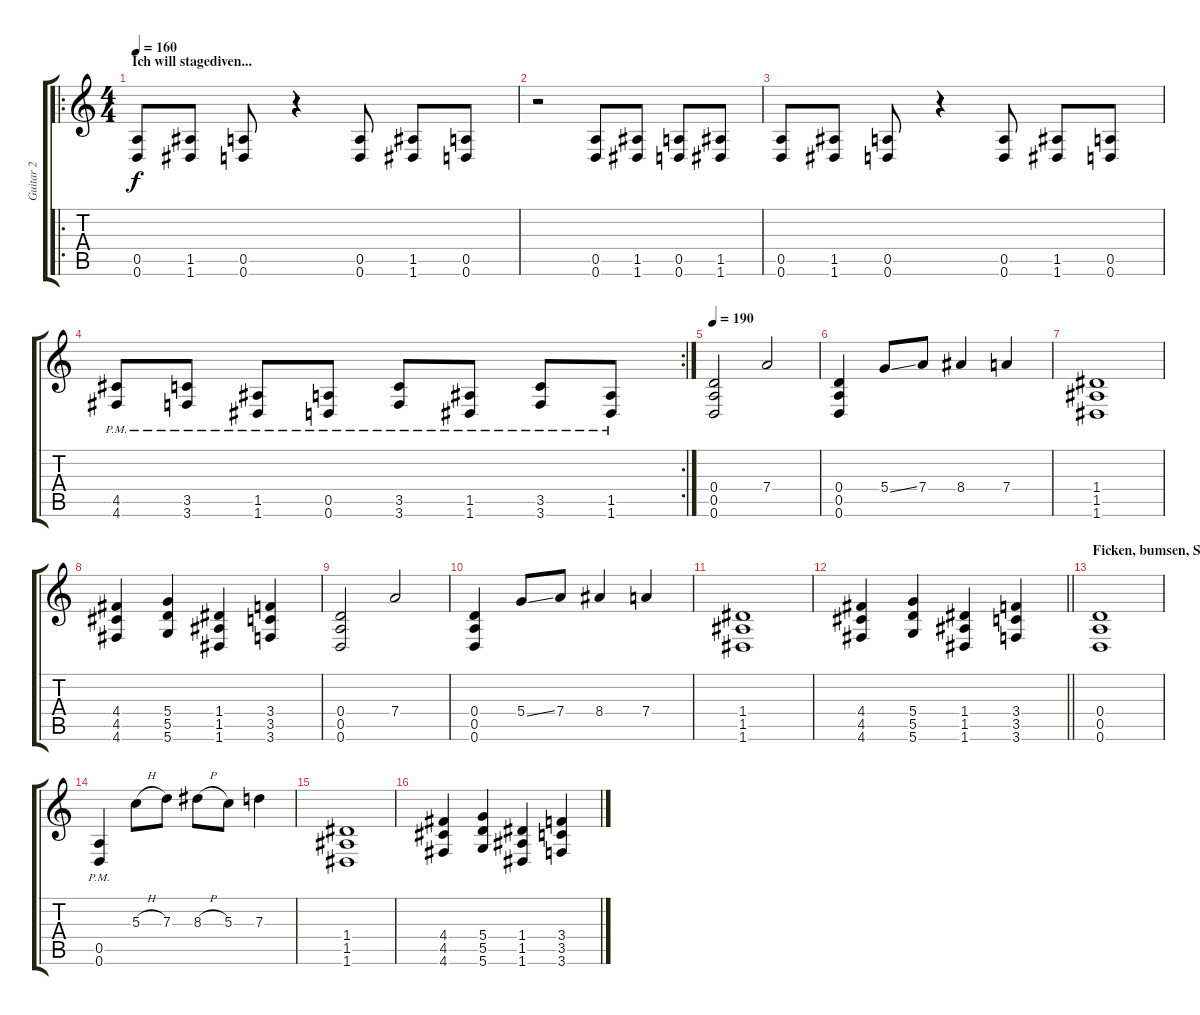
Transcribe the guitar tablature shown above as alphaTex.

\track ("Guitar 2" "Guitar 2") {instrument distortionguitar}
\staff {score tabs}
\tuning (E4 B3 G3 D3 A2 D2) {hide}
\ro
\ts (4 4)
\section ("" "Ich will stagediven...")
\tempo 160
\clef g2
\ks c
(0.5 0.6).8{dy f} (1.5 1.6).8 (0.5 0.6).8 r.4 (0.5 0.6).8 (1.5 1.6).8 (0.5 0.6).8 |
r.2 (0.5 0.6).8 (1.5 1.6).8 (0.5 0.6).8 (1.5 1.6).8 |
(0.5 0.6).8 (1.5 1.6).8 (0.5 0.6).8 r.4 (0.5 0.6).8 (1.5 1.6).8 (0.5 0.6).8 |
\rc 2
(4.5{pm} 4.6{pm}).8 (3.5{pm} 3.6{pm}).8 (1.5{pm} 1.6{pm}).8 (0.5{pm} 0.6{pm}).8 (3.5{pm} 3.6{pm}).8 (1.5{pm} 1.6{pm}).8 (3.5{pm} 3.6{pm}).8 (1.5{pm} 1.6{pm}).8 |
\tempo 190
(0.4 0.5 0.6).2 7.4.2 |
(0.4 0.5 0.6).4 5.4{ss}.8 7.4.8 8.4.4 7.4.4 |
(1.4 1.5 1.6).1 |
(4.4 4.5 4.6).4 (5.4 5.5 5.6).4 (1.4 1.5 1.6).4 (3.4 3.5 3.6).4 |
(0.4 0.5 0.6).2 7.4.2 |
(0.4 0.5 0.6).4 5.4{ss}.8 7.4.8 8.4.4 7.4.4 |
(1.4 1.5 1.6).1 |
\barLineRight lightlight
(4.4 4.5 4.6).4 (5.4 5.5 5.6).4 (1.4 1.5 1.6).4 (3.4 3.5 3.6).4 |
\section ("" "Ficken, bumsen, Scheisse fressen...")
(0.4 0.5 0.6).1 |
(0.5{pm} 0.6{pm}).4 5.3{h}.8 7.3.8 8.3{h}.8 5.3.8 7.3.4 |
(1.4 1.5 1.6).1 |
(4.4 4.5 4.6).4 (5.4 5.5 5.6).4 (1.4 1.5 1.6).4 (3.4 3.5 3.6).4
